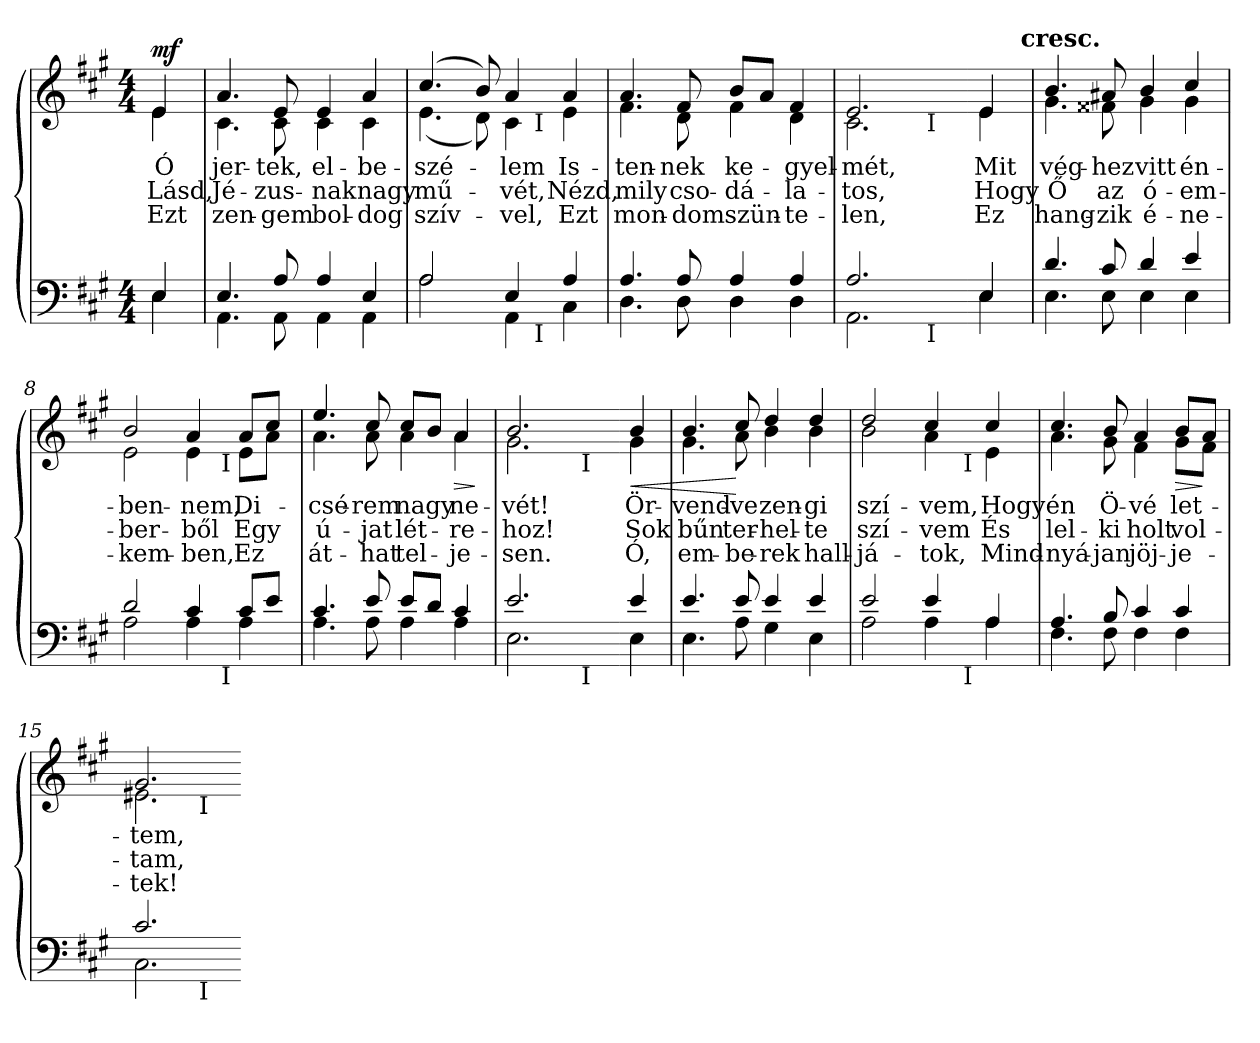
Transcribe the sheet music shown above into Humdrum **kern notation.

**kern	**kern	**text	**text	**text	**dynam
*part2	*part1	*part1	*part1	*part1	*part1
*staff2	*staff1	*staff1	*staff1	*staff1	*staff1
*clefF4	*clefG2	*	*	*	*
*k[f#c#g#]	*k[f#c#g#]	*	*	*	*
*f#:	*f#:	*	*	*	*
*M4/4	*M4/4	*	*	*	*
=1	=1	=1	=1	=1	=1
*^	*	*	*	*	*
!	!	!LO:TX:a:B:t=Allegretto	!	!	!	!
!	!	!	!LO:LY:b	!LO:LY:b	!LO:LY:b	!LO:DY:b
*	*	*^	*	*	*	*
4E/	4E\	4e/	4e\	Ó	Lásd,	Ezt	mf
=2	=2	=2	=2	=2	=2	=2	=2
!	!	!	!	!LO:LY:b	!LO:LY:b	!LO:LY:b	!
4.E/	4.AA\	4.a/	4.c#\	jer-	Jé-	zen-	.
!	!	!	!	!LO:LY:b	!LO:LY:b	!LO:LY:b	!
8A/	8AA\	8e/	8c#\	-tek,	-zus-	-gem	.
!	!	!	!	!LO:LY:b	!LO:LY:b	!LO:LY:b	!
4A/	4AA\	4e/	4c#\	el-	-nak	bol-	.
!	!	!	!	!LO:LY:b	!LO:LY:b	!LO:LY:b	!
4E/	4AA\	4a/	4c#\	-be-	nagy	-dog	.
*	*	*v	*v	*	*	*	*
=3	=3	=3	=3	=3	=3	=3
*	*	*^	*	*	*	*
!	!	!	!	!LO:LY:b	!LO:LY:b	!LO:LY:b	!
*	*^	*	*^	*	*	*	*
2A/	2A\	2ryy	(>4.cc#/	(<4.e\	2ryy	-szé-	mű-	szív-	.
.	.	.	8b/)	8d\)	.	.	.	.	.
!	!	!	!	!	!	!LO:LY:b	!LO:LY:b	!LO:LY:b	!
4E/	4AA\	8ryy	4a/	4c#\	8ryy	-lem	-vét,	-vel,	.
!	!	!	!	!	!LO:TX:b:t=I	!	!	!	!
!	!	!LO:TX:b:t=I	!	!	!	!	!	!	!
.	.	4.ryy	.	.	4.ryy	.	.	.	.
!	!	!	!	!	!	!LO:LY:b	!LO:LY:b	!LO:LY:b	!
4A/	4C#\	.	4a/	4e\	.	Is-	Nézd,	Ezt	.
*	*v	*v	*	*	*	*	*	*	*
*	*	*v	*v	*v	*	*	*	*
=4	=4	=4	=4	=4	=4	=4
*	*^	*^	*	*	*	*
*	*	*	*	*^	*	*	*	*
!	!	!	!	!	!	!LO:LY:b	!LO:LY:b	!LO:LY:b	!
*	*v	*v	*	*	*	*	*	*	*
*	*	*	*v	*v	*	*	*	*
4.A/	4.D\	4.a/	4.f#\	-ten-	mily	mon-	.
!	!	!	!	!LO:LY:b	!LO:LY:b	!LO:LY:b	!
8A/	8D\	8f#/	8d\	-nek	cso-	-dom	.
!	!	!	!	!LO:LY:b	!LO:LY:b	!LO:LY:b	!
4A/	4D\	8b/L	4f#\	ke-	-dá-	szün-	.
.	.	8a/J	.	.	.	.	.
!	!	!	!	!LO:LY:b	!LO:LY:b	!LO:LY:b	!
4A/	4D\	4f#/	4d\	-gyel-	-la-	-te-	.
*	*	*v	*v	*	*	*	*
=5	=5	=5	=5	=5	=5	=5
*	*	*^	*	*	*	*
!	!	!	!	!LO:LY:b	!LO:LY:b	!LO:LY:b	!
*	*^	*	*^	*	*	*	*
2.A/	2.AA\	2ryy	2.e/	2.c#\	2ryy	-mét,	-tos,	-len,	.
.	.	32ryy	.	.	32ryy	.	.	.	.
!	!	!	!	!	!LO:TX:b:t=I	!	!	!	!
!	!	!LO:TX:b:t=I	!	!	!	!	!	!	!
.	.	8..ryy	.	.	8..ryy	.	.	.	.
*	*v	*v	*	*	*	*	*	*	*
!!LO:PB:g=z	!!	!!
=6-	=6-	=6-	=6-	=6-	=6-	=6-	=6-	=6-
*	*^	*	*	*	*	*	*	*
!	!	!	!	!	!	!LO:LY:b	!LO:LY:b	!LO:LY:b	!
*	*v	*v	*	*	*	*	*	*	*
4E/	4E\	4e/	4e\	8..ryy	Mit	Hogy	Ez	.
!	!	!	!	!LO:TX:a:B:t=cresc.	!	!	!	!
.	.	.	.	32ryy	.	.	.	.
*	*	*v	*v	*v	*	*	*	*
=7	=7	=7	=7	=7	=7	=7
*	*	*^	*	*	*	*
*	*	*	*^	*	*	*	*
!	!	!	!	!	!LO:LY:b	!LO:LY:b	!LO:LY:b	!
*	*	*	*v	*v	*	*	*	*
4.d/	4.E\	4.b/	4.g#\	vég-	Ő	hang-	.
!	!	!	!	!LO:LY:b	!LO:LY:b	!LO:LY:b	!
8c#/	8E\	8a#X/	8f##X\	-hez	az	-zik	.
!	!	!	!	!LO:LY:b	!LO:LY:b	!LO:LY:b	!
4d/	4E\	4b/	4g#\	vitt	ó-	é-	.
!	!	!	!	!LO:LY:b	!LO:LY:b	!LO:LY:b	!
4e/	4E\	4cc#/	4g#\	én-	-em-	-ne-	.
*	*	*v	*v	*	*	*	*
=8	=8	=8	=8	=8	=8	=8
*	*	*^	*	*	*	*
!	!	!	!	!LO:LY:b	!LO:LY:b	!LO:LY:b	!
*	*^	*	*^	*	*	*	*
2d/	2A\	2ryy	2b/	2e\	2ryy	-ben-	-ber-	-kem-	.
!	!	!	!	!	!	!LO:LY:b	!LO:LY:b	!LO:LY:b	!
4c#/	4A\	8.ryy	4a/	4e\	8.ryy	-nem,	-ből	-ben,	.
!	!	!	!	!	!LO:TX:b:t=I	!	!	!	!
!	!	!LO:TX:b:t=I	!	!	!	!	!	!	!
.	.	4ryy	.	.	4ryy	.	.	.	.
!	!	!	!	!	!	!LO:LY:b	!LO:LY:b	!LO:LY:b	!
8c#/L	4A\	.	8a/L	8e\L	.	Di-	Egy	Ez	.
8e/J	.	.	8cc#/J	8a\J	.	.	.	.	.
.	.	16ryy	.	.	16ryy	.	.	.	.
*	*v	*v	*	*	*	*	*	*	*
*	*	*v	*v	*v	*	*	*	*
=9	=9	=9	=9	=9	=9	=9
*	*^	*^	*	*	*	*
*	*	*	*	*^	*	*	*	*
!	!	!	!	!	!	!LO:LY:b	!LO:LY:b	!LO:LY:b	!
*	*v	*v	*	*	*	*	*	*	*
*	*	*	*v	*v	*	*	*	*
4.c#/	4.A\	4.ee/	4.a\	-csé-	ú-	át-	.
!	!	!	!	!LO:LY:b	!LO:LY:b	!LO:LY:b	!
8e/	8A\	8cc#/	8a\	-rem	-jat	-hat	.
!	!	!	!	!LO:LY:b	!LO:LY:b	!LO:LY:b	!
8e/L	4A\	8cc#/L	4a\	nagy	lét-	tel-	.
8d/J	.	8b/J	.	.	.	.	.
!	!	!	!	!LO:LY:b	!LO:LY:b	!LO:LY:b	!LO:HP:b
4c#/	4A\	4a/	4a\	ne-	-re-	-je-	>
*v	*v	*	*	*	*	*	*
*	*v	*v	*	*	*	*
.	.	.	.	.	]
=10	=10	=10	=10	=10	=10
*^	*	*	*	*	*
!	!	!	!LO:LY:b	!LO:LY:b	!LO:LY:b	!
*	*^	*^	*	*	*	*
*	*	*	*	*^	*	*	*	*
2.e/	2.E\	2ryy	2.b/	2.g#\	2ryy	-vét!	-hoz!	-sen.	.
.	.	32ryy	.	.	32ryy	.	.	.	.
!	!	!	!	!	!LO:TX:b:t=I	!	!	!	!
!	!	!LO:TX:b:t=I	!	!	!	!	!	!	!
.	.	8..ryy	.	.	8..ryy	.	.	.	.
*	*v	*v	*	*	*	*	*	*	*
*	*	*v	*v	*v	*	*	*	*
!!LO:LB:g=z
=11-	=11-	=11-	=11-	=11-	=11-	=11-
*	*^	*^	*	*	*	*
*	*	*	*	*^	*	*	*	*
!	!	!	!	!	!	!LO:LY:b	!LO:LY:b	!LO:LY:b	!LO:HP:b
*	*v	*v	*	*	*	*	*	*	*
*	*	*	*v	*v	*	*	*	*
4e/	4E\	4b/	4g#\	Ör-	Sok	Ó,	<
=12	=12	=12	=12	=12	=12	=12	=12
!	!	!	!	!LO:LY:b	!LO:LY:b	!LO:LY:b	!
4.e/	4.E\	4.b/	4.g#\	-vend-	bűn	em-	.
!	!	!	!	!LO:LY:b	!LO:LY:b	!LO:LY:b	!
8e/	8A\	8cc#/	8a\	-ve	ter-	-be-	[
!	!	!	!	!LO:LY:b	!LO:LY:b	!LO:LY:b	!
4e/	4G#\	4dd/	4b\	zen-	-hel-	-rek	.
!	!	!	!	!LO:LY:b	!LO:LY:b	!LO:LY:b	!
4e/	4E\	4dd/	4b\	-gi	-te	hall-	.
*	*	*v	*v	*	*	*	*
=13	=13	=13	=13	=13	=13	=13
*	*	*^	*	*	*	*
!	!	!	!	!LO:LY:b	!LO:LY:b	!LO:LY:b	!
*	*^	*	*^	*	*	*	*
2e/	2A\	2ryy	2dd/	2b\	2ryy	szí-	szí-	-já-	.
!	!	!	!	!	!	!LO:LY:b	!LO:LY:b	!LO:LY:b	!
4e/	4A\	8ryy	4cc#/	4a\	8ryy	-vem,	-vem	-tok,	.
.	.	32ryy	.	.	32ryy	.	.	.	.
!	!	!	!	!	!LO:TX:b:t=I	!	!	!	!
!	!	!LO:TX:b:t=I	!	!	!	!	!	!	!
.	.	4ryy	.	.	4ryy	.	.	.	.
!	!	!	!	!	!	!LO:LY:b	!LO:LY:b	!LO:LY:b	!
4A/	4A\	.	4cc#/	4e\	.	Hogy	És	Mind-	.
.	.	16.ryy	.	.	16.ryy	.	.	.	.
*	*v	*v	*	*	*	*	*	*	*
*	*	*v	*v	*v	*	*	*	*
=14	=14	=14	=14	=14	=14	=14
*	*^	*^	*	*	*	*
*	*	*	*	*^	*	*	*	*
!	!	!	!	!	!	!LO:LY:b	!LO:LY:b	!LO:LY:b	!
*	*v	*v	*	*	*	*	*	*	*
*	*	*	*v	*v	*	*	*	*
4.A/	4.F#\	4.cc#/	4.a\	én	lel-	-nyá-	.
!	!	!	!	!LO:LY:b	!LO:LY:b	!LO:LY:b	!
8B/	8F#\	8b/	8g#\	Ö-	-ki	-jan	.
!	!	!	!	!LO:LY:b	!LO:LY:b	!LO:LY:b	!
4c#/	4F#\	4a/	4f#\	-vé	holt	jöj-	.
!	!	!	!	!LO:LY:b	!LO:LY:b	!LO:LY:b	!LO:HP:b
4c#/	4F#\	8b/L	8g#\L	let-	vol-	-je-	>
.	.	8a/J	8f#\J	.	.	.	]
*	*	*v	*v	*	*	*	*
=15	=15	=15	=15	=15	=15	=15
*	*	*^	*	*	*	*
!	!	!	!	!LO:LY:b	!LO:LY:b	!LO:LY:b	!
*	*^	*	*^	*	*	*	*
2.c#/	2.C#\	2ryy	2.g#/	2.e#X\	2ryy	-tem,	-tam,	-tek!	.
!	!	!	!	!	!LO:TX:b:t=I	!	!	!	!
!	!	!LO:TX:b:t=I	!	!	!	!	!	!	!
.	.	4ryy	.	.	4ryy	.	.	.	.
*v	*v	*v	*	*	*	*	*	*	*
*	*v	*v	*v	*	*	*	*
=-	=-	=-	=-	=-	=-
*-	*-	*-	*-	*-	*-
